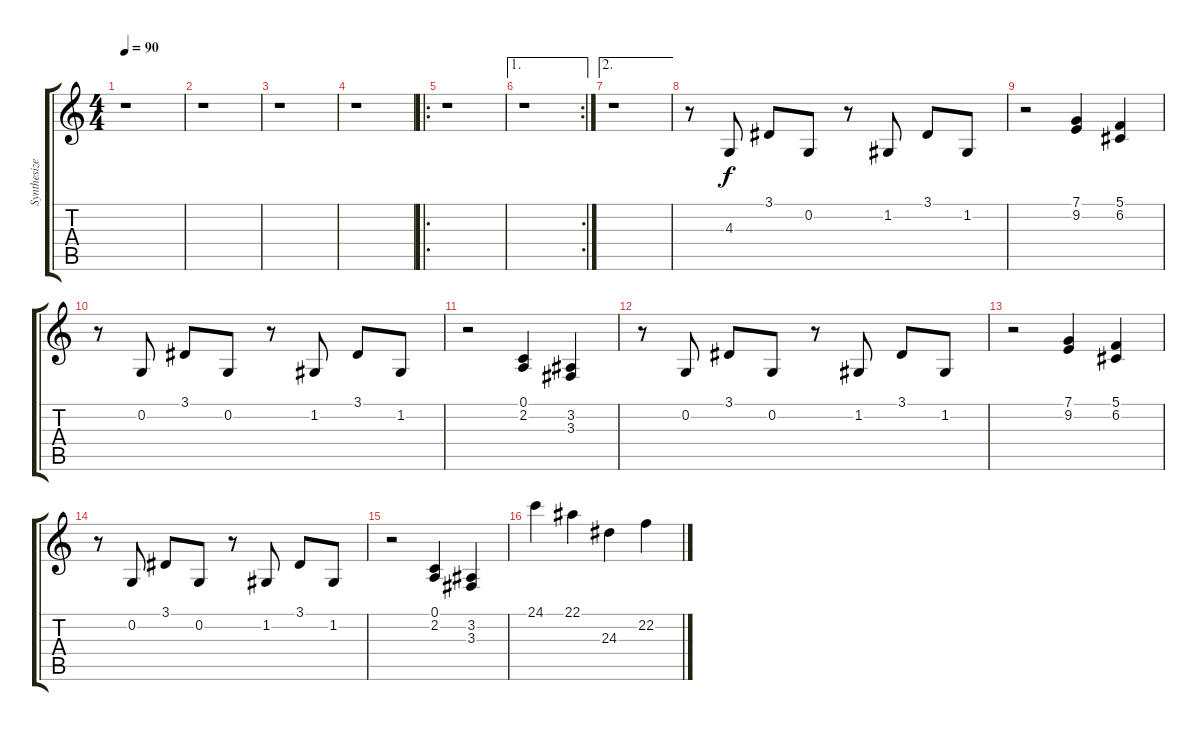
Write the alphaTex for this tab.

\track ("Synthesizer" "Synthesize") {instrument stringensemble1}
\staff {score tabs}
\tuning (C4 G3 Eb3 Bb2 F2 C2) {hide}
\ts (4 4)
\tempo 90
\clef g2
\ks c
r.1{dy f instrument stringensemble1} |
r.1 |
r.1 |
r.1 |
\ro
r.1 |
\ae 1
\rc 2
r.1 |
\ae 2
r.1 |
r.8 4.3.8 3.1.8 0.2.8 r.8 1.2.8 3.1.8 1.2.8 |
r.2 (7.1 9.2).4 (5.1 6.2).4 |
r.8 0.2.8 3.1.8 0.2.8 r.8 1.2.8 3.1.8 1.2.8 |
r.2 (0.1 2.2).4 (3.2 3.3).4 |
r.8 0.2.8 3.1.8 0.2.8 r.8 1.2.8 3.1.8 1.2.8 |
r.2 (7.1 9.2).4 (5.1 6.2).4 |
r.8 0.2.8 3.1.8 0.2.8 r.8 1.2.8 3.1.8 1.2.8 |
r.2 (0.1 2.2).4 (3.2 3.3).4 |
24.1.4 22.1.4 24.3.4 22.2.4
